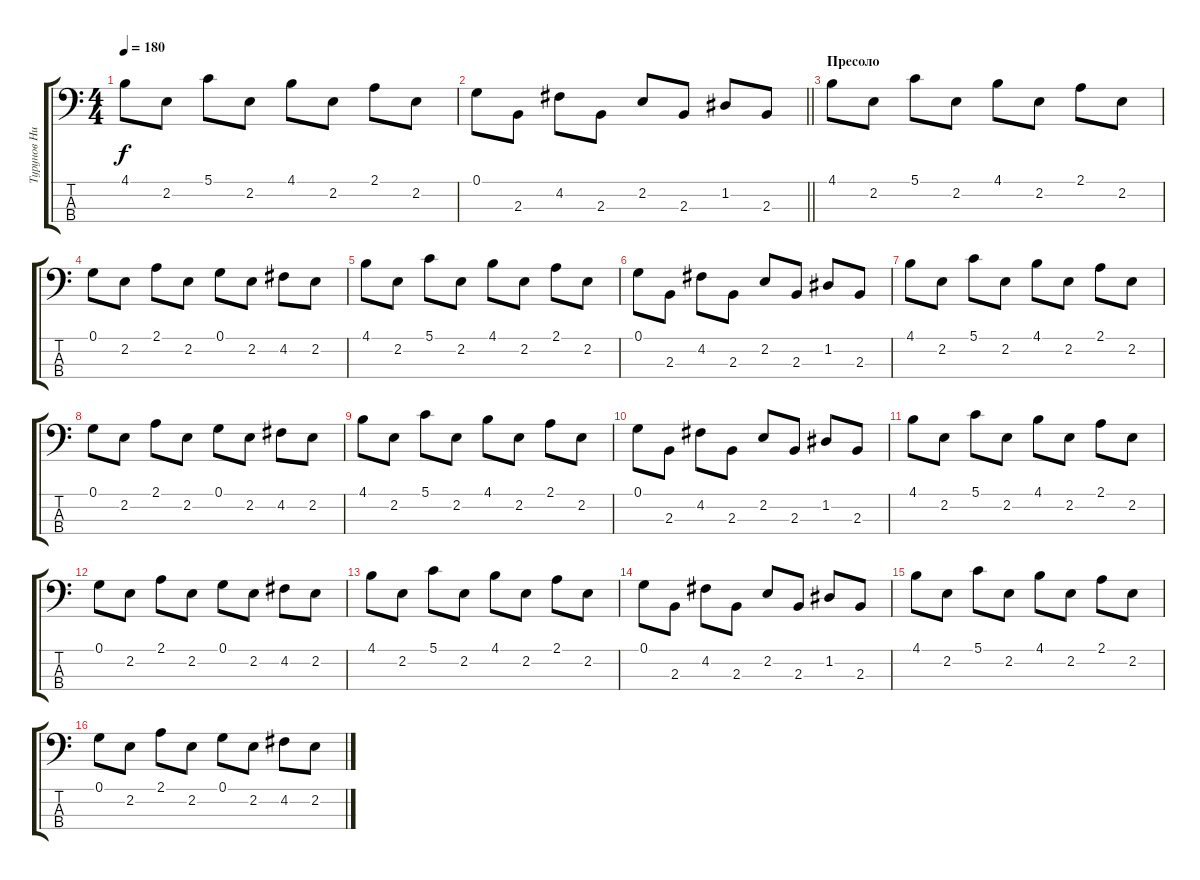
\track ("Турунов Николай" "Турунов Ни") {instrument electricbasspick}
\staff {score tabs}
\tuning (G2 D2 A1 E1) {hide}
\ts (4 4)
\tempo 180
\clef f4
\ks c
4.1.8{dy f} 2.2.8 5.1.8 2.2.8 4.1.8 2.2.8 2.1.8 2.2.8 |
\barLineRight lightlight
0.1.8 2.3.8 4.2.8 2.3.8 2.2.8 2.3.8 1.2.8 2.3.8 |
\section ("" "Пресоло")
4.1.8 2.2.8 5.1.8 2.2.8 4.1.8 2.2.8 2.1.8 2.2.8 |
0.1.8 2.2.8 2.1.8 2.2.8 0.1.8 2.2.8 4.2.8 2.2.8 |
4.1.8 2.2.8 5.1.8 2.2.8 4.1.8 2.2.8 2.1.8 2.2.8 |
0.1.8 2.3.8 4.2.8 2.3.8 2.2.8 2.3.8 1.2.8 2.3.8 |
4.1.8 2.2.8 5.1.8 2.2.8 4.1.8 2.2.8 2.1.8 2.2.8 |
0.1.8 2.2.8 2.1.8 2.2.8 0.1.8 2.2.8 4.2.8 2.2.8 |
4.1.8 2.2.8 5.1.8 2.2.8 4.1.8 2.2.8 2.1.8 2.2.8 |
0.1.8 2.3.8 4.2.8 2.3.8 2.2.8 2.3.8 1.2.8 2.3.8 |
4.1.8 2.2.8 5.1.8 2.2.8 4.1.8 2.2.8 2.1.8 2.2.8 |
0.1.8 2.2.8 2.1.8 2.2.8 0.1.8 2.2.8 4.2.8 2.2.8 |
4.1.8 2.2.8 5.1.8 2.2.8 4.1.8 2.2.8 2.1.8 2.2.8 |
0.1.8 2.3.8 4.2.8 2.3.8 2.2.8 2.3.8 1.2.8 2.3.8 |
4.1.8 2.2.8 5.1.8 2.2.8 4.1.8 2.2.8 2.1.8 2.2.8 |
0.1.8 2.2.8 2.1.8 2.2.8 0.1.8 2.2.8 4.2.8 2.2.8
